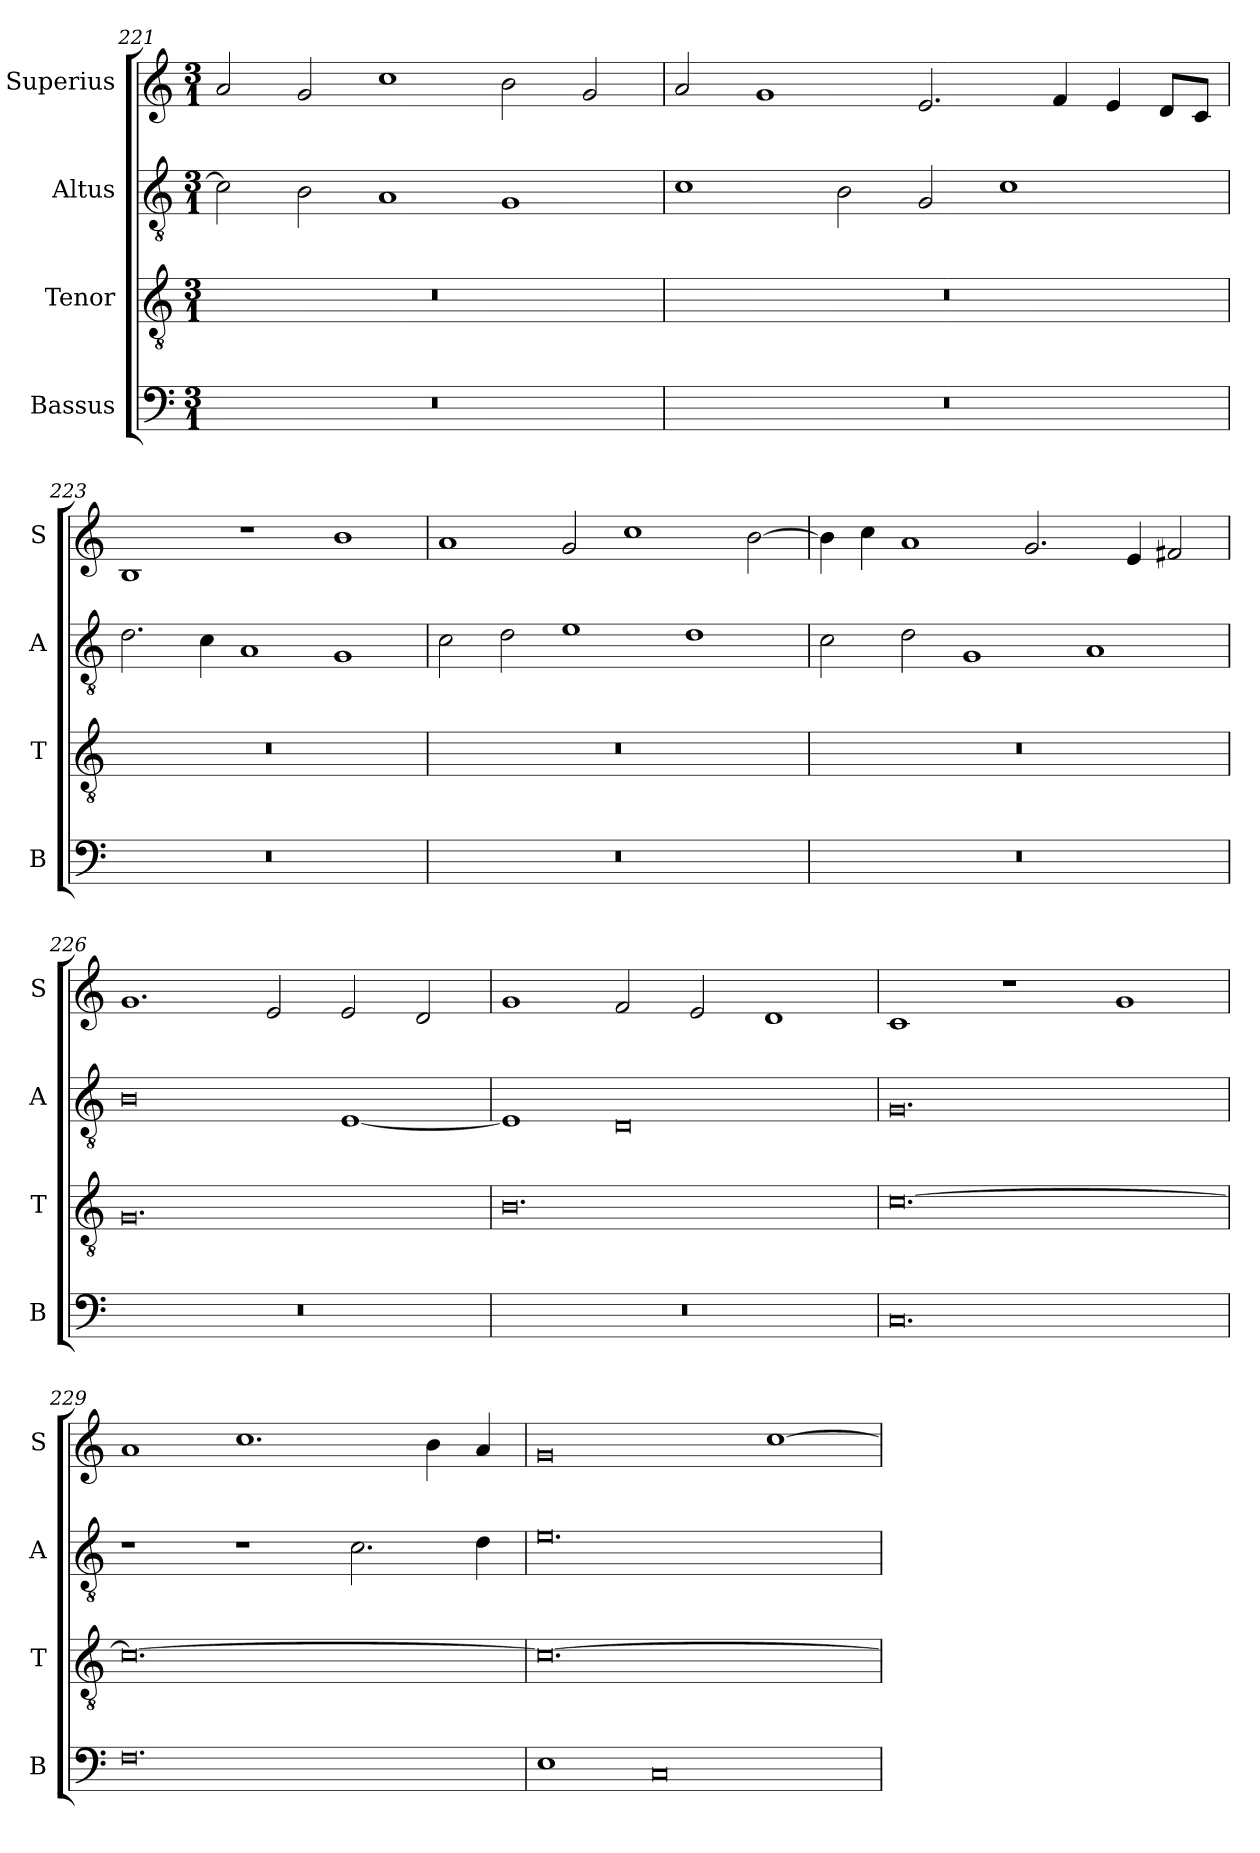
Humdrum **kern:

**kern	**kern	**kern	**kern
*part4	*part3	*part2	*part1
*staff4	*staff3	*staff2	*staff1
*I"Bassus	*I"Tenor	*I"Altus	*I"Superius
*I'B	*I'T	*I'A	*I'S
*clefF4	*clefGv2	*clefGv2	*clefG2
*k[]	*k[]	*k[]	*k[]
*M3/1	*M3/1	*M3/1	*M3/1
=221	=221	=221	=221
0.r	0.r	2c\]	2a/
.	.	2B\	2g/
.	.	1A	1cc
.	.	1G	2b\
.	.	.	2g/
=222	=222	=222	=222
0.r	0.r	1c	2a/
.	.	.	1g
.	.	2B\	.
.	.	2G/	2.e/
.	.	1c	.
.	.	.	4f/
.	.	.	4e/
.	.	.	8d/L
.	.	.	8c/J
=223	=223	=223	=223
0.r	0.r	2.d\	1B
.	.	4c\	.
.	.	1A	1r
.	.	1G	1b
=224	=224	=224	=224
0.r	0.r	2c\	1a
.	.	2d\	.
.	.	1e	2g/
.	.	.	1cc
.	.	1d	.
.	.	.	[2b\
=225	=225	=225	=225
0.r	0.r	2c\	4b\]
.	.	.	4cc\
.	.	2d\	1a
.	.	1G	.
.	.	.	2.g/
.	.	1A	.
.	.	.	4e/
.	.	.	2f#X/
=226	=226	=226	=226
0.r	0.G	0B	1.g
.	.	.	2e/
.	.	[1E	2e/
.	.	.	2d/
=227	=227	=227	=227
0.r	0.B	1E]	1g
.	.	0D	2f/
.	.	.	2e/
.	.	.	1d
=228	=228	=228	=228
0.C	[0.c	0.G	1c
.	.	.	1r
.	.	.	1g
=229	=229	=229	=229
0.F	0.c_	1r	1a
.	.	1r	1.cc
.	.	2.c\	.
.	.	.	4b\
.	.	4d\	4a/
=230	=230	=230	=230
1E	0.c_	0.e	0g
0C	.	.	.
.	.	.	[1cc
=	=	=	=
*-	*-	*-	*-
